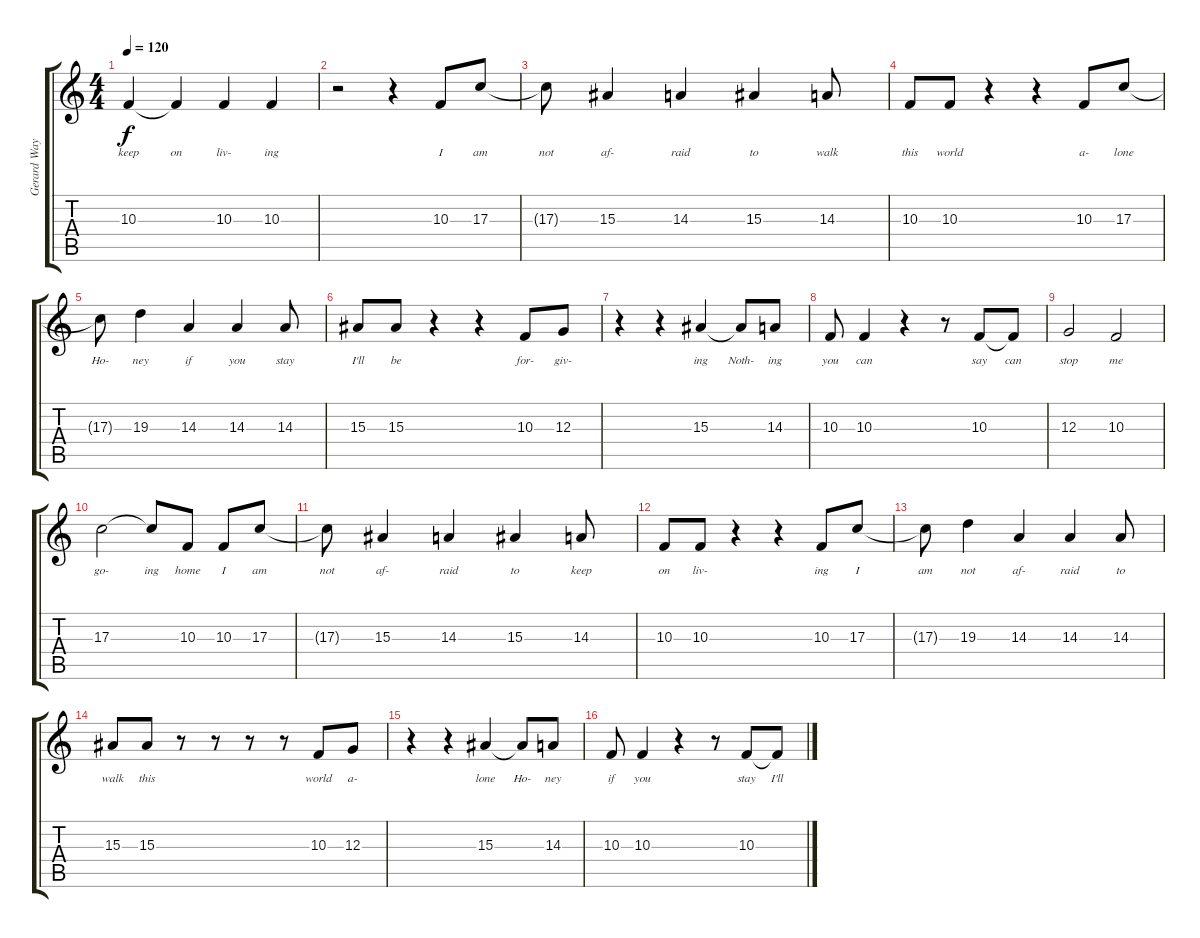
\track ("Gerard Way" "Gerard Way") {instrument tenorsax}
\staff {score tabs}
\tuning (E4 B3 G3 D3 A2 E2) {hide}
\ts (4 4)
\tempo 120
\clef g2
\ks c
10.3{t}.4{lyrics (0 "keep") lyrics (1 "") lyrics (2 "") lyrics (3 "") lyrics (4 "") dy f} 10.3{t}.4{lyrics (0 "on") lyrics (1 "") lyrics (2 "") lyrics (3 "") lyrics (4 "")} 10.3.4{lyrics (0 "liv-") lyrics (1 "") lyrics (2 "") lyrics (3 "") lyrics (4 "")} 10.3.4{lyrics (0 "ing") lyrics (1 "") lyrics (2 "") lyrics (3 "") lyrics (4 "")} |
r.2 r.4 10.3.8{lyrics (0 "I") lyrics (1 "") lyrics (2 "") lyrics (3 "") lyrics (4 "")} 17.3.8{lyrics (0 "am") lyrics (1 "") lyrics (2 "") lyrics (3 "") lyrics (4 "")} |
17.3{t}.8{lyrics (0 "not") lyrics (1 "") lyrics (2 "") lyrics (3 "") lyrics (4 "")} 15.3.4{lyrics (0 "af-") lyrics (1 "") lyrics (2 "") lyrics (3 "") lyrics (4 "")} 14.3.4{lyrics (0 "raid") lyrics (1 "") lyrics (2 "") lyrics (3 "") lyrics (4 "")} 15.3.4{lyrics (0 "to") lyrics (1 "") lyrics (2 "") lyrics (3 "") lyrics (4 "")} 14.3.8{lyrics (0 "walk") lyrics (1 "") lyrics (2 "") lyrics (3 "") lyrics (4 "")} |
10.3.8{lyrics (0 "this") lyrics (1 "") lyrics (2 "") lyrics (3 "") lyrics (4 "")} 10.3.8{lyrics (0 "world") lyrics (1 "") lyrics (2 "") lyrics (3 "") lyrics (4 "")} r.4 r.4 10.3.8{lyrics (0 "a-") lyrics (1 "") lyrics (2 "") lyrics (3 "") lyrics (4 "")} 17.3.8{lyrics (0 "lone") lyrics (1 "") lyrics (2 "") lyrics (3 "") lyrics (4 "")} |
17.3{t}.8{lyrics (0 "Ho-") lyrics (1 "") lyrics (2 "") lyrics (3 "") lyrics (4 "")} 19.3.4{lyrics (0 "ney") lyrics (1 "") lyrics (2 "") lyrics (3 "") lyrics (4 "")} 14.3.4{lyrics (0 "if") lyrics (1 "") lyrics (2 "") lyrics (3 "") lyrics (4 "")} 14.3.4{lyrics (0 "you") lyrics (1 "") lyrics (2 "") lyrics (3 "") lyrics (4 "")} 14.3.8{lyrics (0 "stay") lyrics (1 "") lyrics (2 "") lyrics (3 "") lyrics (4 "")} |
15.3.8{lyrics (0 "I'll") lyrics (1 "") lyrics (2 "") lyrics (3 "") lyrics (4 "")} 15.3.8{lyrics (0 "be") lyrics (1 "") lyrics (2 "") lyrics (3 "") lyrics (4 "")} r.4 r.4 10.3.8{lyrics (0 "for-") lyrics (1 "") lyrics (2 "") lyrics (3 "") lyrics (4 "")} 12.3.8{lyrics (0 "giv-") lyrics (1 "") lyrics (2 "") lyrics (3 "") lyrics (4 "")} |
r.4 r.4 15.3.4{lyrics (0 "ing") lyrics (1 "") lyrics (2 "") lyrics (3 "") lyrics (4 "")} 15.3{t}.8{lyrics (0 "Noth-") lyrics (1 "") lyrics (2 "") lyrics (3 "") lyrics (4 "")} 14.3.8{lyrics (0 "ing") lyrics (1 "") lyrics (2 "") lyrics (3 "") lyrics (4 "")} |
10.3.8{lyrics (0 "you") lyrics (1 "") lyrics (2 "") lyrics (3 "") lyrics (4 "")} 10.3.4{lyrics (0 "can") lyrics (1 "") lyrics (2 "") lyrics (3 "") lyrics (4 "")} r.4 r.8 10.3.8{lyrics (0 "say") lyrics (1 "") lyrics (2 "") lyrics (3 "") lyrics (4 "")} 10.3{t}.8{lyrics (0 "can") lyrics (1 "") lyrics (2 "") lyrics (3 "") lyrics (4 "")} |
12.3.2{lyrics (0 "stop") lyrics (1 "") lyrics (2 "") lyrics (3 "") lyrics (4 "")} 10.3.2{lyrics (0 "me") lyrics (1 "") lyrics (2 "") lyrics (3 "") lyrics (4 "")} |
17.3.2{lyrics (0 "go-") lyrics (1 "") lyrics (2 "") lyrics (3 "") lyrics (4 "")} 17.3{t}.8{lyrics (0 "ing") lyrics (1 "") lyrics (2 "") lyrics (3 "") lyrics (4 "")} 10.3.8{lyrics (0 "home") lyrics (1 "") lyrics (2 "") lyrics (3 "") lyrics (4 "")} 10.3.8{lyrics (0 "I") lyrics (1 "") lyrics (2 "") lyrics (3 "") lyrics (4 "")} 17.3.8{lyrics (0 "am") lyrics (1 "") lyrics (2 "") lyrics (3 "") lyrics (4 "")} |
17.3{t}.8{lyrics (0 "not") lyrics (1 "") lyrics (2 "") lyrics (3 "") lyrics (4 "")} 15.3.4{lyrics (0 "af-") lyrics (1 "") lyrics (2 "") lyrics (3 "") lyrics (4 "")} 14.3.4{lyrics (0 "raid") lyrics (1 "") lyrics (2 "") lyrics (3 "") lyrics (4 "")} 15.3.4{lyrics (0 "to") lyrics (1 "") lyrics (2 "") lyrics (3 "") lyrics (4 "")} 14.3.8{lyrics (0 "keep") lyrics (1 "") lyrics (2 "") lyrics (3 "") lyrics (4 "")} |
10.3.8{lyrics (0 "on") lyrics (1 "") lyrics (2 "") lyrics (3 "") lyrics (4 "")} 10.3.8{lyrics (0 "liv-") lyrics (1 "") lyrics (2 "") lyrics (3 "") lyrics (4 "")} r.4 r.4 10.3.8{lyrics (0 "ing") lyrics (1 "") lyrics (2 "") lyrics (3 "") lyrics (4 "")} 17.3.8{lyrics (0 "I") lyrics (1 "") lyrics (2 "") lyrics (3 "") lyrics (4 "")} |
17.3{t}.8{lyrics (0 "am") lyrics (1 "") lyrics (2 "") lyrics (3 "") lyrics (4 "")} 19.3.4{lyrics (0 "not") lyrics (1 "") lyrics (2 "") lyrics (3 "") lyrics (4 "")} 14.3.4{lyrics (0 "af-") lyrics (1 "") lyrics (2 "") lyrics (3 "") lyrics (4 "")} 14.3.4{lyrics (0 "raid") lyrics (1 "") lyrics (2 "") lyrics (3 "") lyrics (4 "")} 14.3.8{lyrics (0 "to") lyrics (1 "") lyrics (2 "") lyrics (3 "") lyrics (4 "")} |
15.3.8{lyrics (0 "walk") lyrics (1 "") lyrics (2 "") lyrics (3 "") lyrics (4 "")} 15.3.8{lyrics (0 "this") lyrics (1 "") lyrics (2 "") lyrics (3 "") lyrics (4 "")} r.8 r.8 r.8 r.8 10.3.8{lyrics (0 "world") lyrics (1 "") lyrics (2 "") lyrics (3 "") lyrics (4 "")} 12.3.8{lyrics (0 "a-") lyrics (1 "") lyrics (2 "") lyrics (3 "") lyrics (4 "")} |
r.4 r.4 15.3.4{lyrics (0 "lone") lyrics (1 "") lyrics (2 "") lyrics (3 "") lyrics (4 "")} 15.3{t}.8{lyrics (0 "Ho-") lyrics (1 "") lyrics (2 "") lyrics (3 "") lyrics (4 "")} 14.3.8{lyrics (0 "ney") lyrics (1 "") lyrics (2 "") lyrics (3 "") lyrics (4 "")} |
10.3.8{lyrics (0 "if") lyrics (1 "") lyrics (2 "") lyrics (3 "") lyrics (4 "")} 10.3.4{lyrics (0 "you") lyrics (1 "") lyrics (2 "") lyrics (3 "") lyrics (4 "")} r.4 r.8 10.3.8{lyrics (0 "stay") lyrics (1 "") lyrics (2 "") lyrics (3 "") lyrics (4 "")} 10.3{t}.8{lyrics (0 "I'll") lyrics (1 "") lyrics (2 "") lyrics (3 "") lyrics (4 "")}
